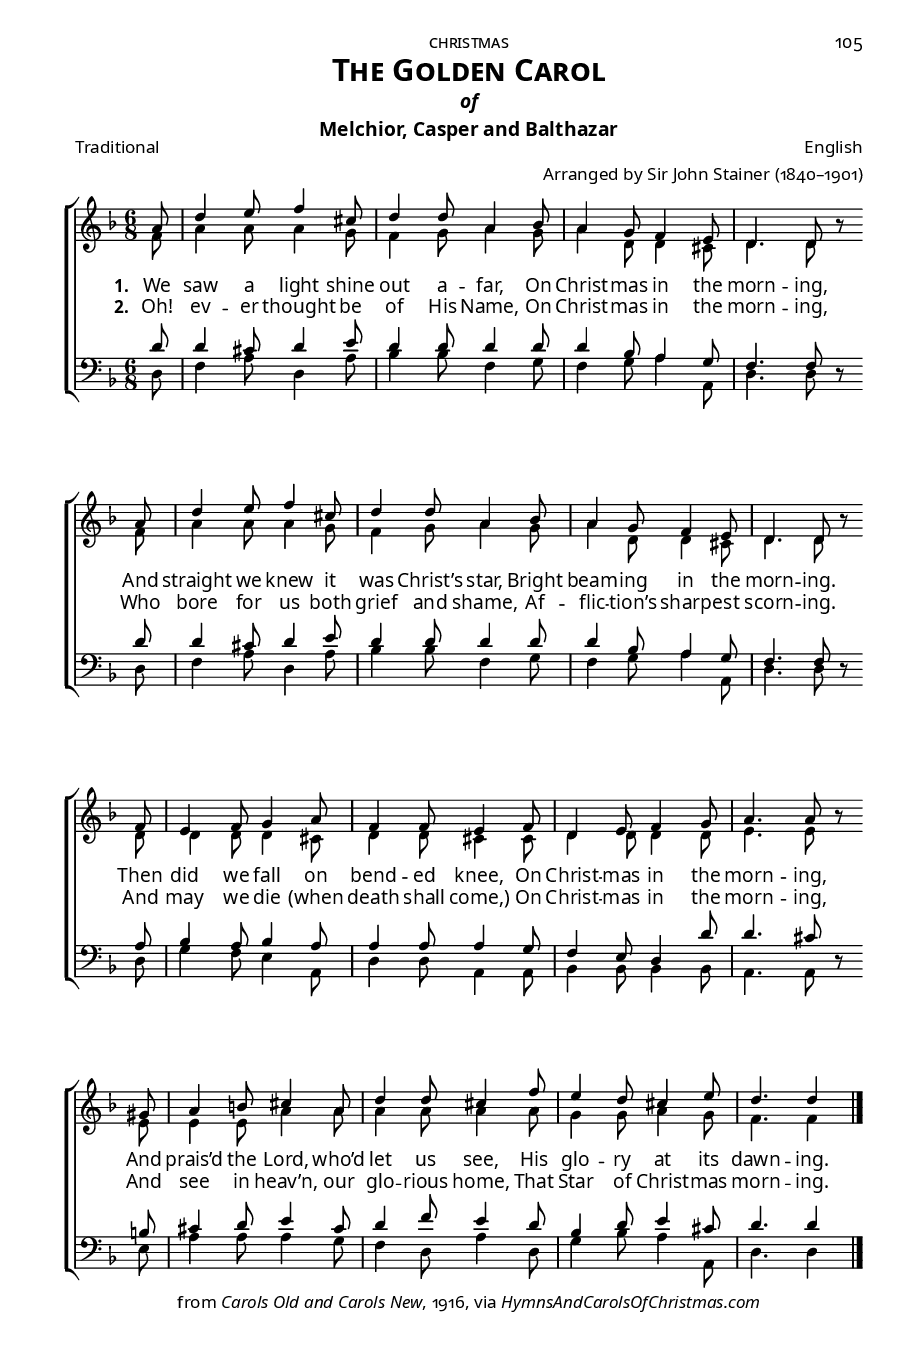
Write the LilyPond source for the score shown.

\version "2.14.2"
\include "util.ly"
\header {
  title = \markup{\override #'(font-name . "Garamond Premier Pro Semibold"){ \abs-fontsize #15 \smallCapsOldStyle"The Golden Carol"}}
  subtitle = \markup \center-column { \italic"of" "Melchior, Casper and Balthazar" }
  poet = \markup\oldStyleNum"Traditional"
  composer = \markup\oldStyleNum"English"
  arranger = \markup\oldStyleNum"Arranged by Sir John Stainer (1840–1901)"
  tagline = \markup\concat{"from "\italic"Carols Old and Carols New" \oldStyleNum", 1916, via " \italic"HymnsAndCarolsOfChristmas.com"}
}
\paper {
  %print-all-headers = ##f
  paper-height = 9\in
  paper-width = 6\in
  indent = 0\in
  %system-system-spacing = #'((basic-distance . 10) (padding . 0))
  %system-system-spacing =
  %  #'((basic-distance . 0)
  %     (minimum-distance . 0)
  %     (padding . -0.35)
  %     (stretchability . 100))
  ragged-last-bottom = ##f
  ragged-bottom = ##f
  two-sided = ##t
  inner-margin = 0.5\in
  outer-margin = 0.25\in
  top-margin = 0.25\in
  bottom-margin = 0.25\in
  first-page-number = #105
  print-first-page-number = ##t
  headerLine = \markup{\override #'(font-name . "Garamond Premier Pro") \smallCapsOldStyle"christmas"}
  oddHeaderMarkup = \markup\fill-line{
     \override #'(font-name . "Garamond Premier Pro")\abs-fontsize #8.5
     \combine 
        \fill-line{"" \on-the-fly #print-page-number-check-first
        \oldStylePageNum""
        }
        \fill-line{\headerLine}
  }
  evenHeaderMarkup = \markup {
     \override #'(font-name . "Garamond Premier Pro")\abs-fontsize #8.5
     \combine
        \on-the-fly #print-page-number-check-first
        \oldStylePageNum""
        \fill-line{\headerLine}
  }
}
#(set-global-staff-size 15) \paper{ #(define fonts (make-pango-font-tree "GoudyOlSt BT" "Garamond Premier Pro" "Garamond Premier Pro" (/ 15 20))) }
global = {
  \key f \major
  \time 6/8
  \override DynamicLineSpanner #'staff-padding = #0.0
  \override DynamicLineSpanner #'Y-extent = #'(-1 . 1)
}

sopMusic = \relative c'' {
  \partial 8 a8 |
  d4 e8 f4 cis8 |
  d4 d8 a4 bes8 |
  a4 g8 f4 e8 |
  
  d4. d8 bes'\rest \bar""\break a |
  d4 e8 f4 cis8 |
  d4 d8 a4 bes8 |
  
  a4 g8 f4 e8 |
  d4. d8 bes'\rest \bar""\break f |
  e4 f8 g4 a8 |
  
  f4 f8 e4 f8 |
  d4 e8 f4 g8 |
  a4. a8 bes\rest \bar""\break gis |
  
  a4 b8 cis4 a8 |
  d4 d8 cis4 f8 |
  e4 d8 cis4 e8 |
  \partial8*5 d4. d4 \bar "|."
}
sopWords = \lyricmode {
  
}

altoMusic = \relative c' {
  f8 |
  a4 a8 a4 g8 |
  f4 g8 a4 g8 |
  a4 d,8 d4 cis8 |
  
  d4. d8 s8 f |
  a4 a8 a4 g8 |
  f4 g8 a4 g8 |
  
  a4 d,8 d4 cis8 |
  d4. d8 s d |
  d4 d8 d4 cis8 |
  
  d4 d8 cis4 cis8 |
  d4 d8 d4 d8 |
  e4. e8 s e |
  
  e4 e8 a4 a8 |
  a4 a8 a4 a8 |
  g4 g8 a4 g8 |
  f4. f4 \bar "|."
}
altoWords = \lyricmode {
  \dropLyricsVII
  \set stanza = #"1. "
  We saw a light shine out a -- far, On Christ -- mas in the morn -- ing,
  And straight we knew it was Christ’s star, Bright beam -- ing in the morn -- ing.
  Then did we fall on bend -- ed knee, On Christ -- mas in the morn -- ing,
  And prais’d the Lord, who’d let us see, His glo -- ry at its dawn -- ing.
}
altoWordsII = \lyricmode {
  \dropLyricsVII
  \set stanza = #"2. "
  Oh! ev -- er thought be of His Name, On Christ -- mas in the morn -- ing,
  Who bore for us both grief and shame, Af -- flic -- tion’s sharp -- est scorn -- ing.
  And may we die "(when" death shall come,) On Christ -- mas in the morn -- ing,
  And see in heav’n, our glo -- rious home, That Star of Christ -- mas morn -- ing.
}
altoWordsIII = \lyricmode {
}
altoWordsIV = \lyricmode {
}
altoWordsV = \lyricmode {
}
altoWordsVI = \lyricmode {
}
tenorMusic = \relative c' {
  d8 |
  d4 cis8 d4 e8 |
  d4 d8 d4 d8 |
  d4 bes8 a4 g8 |
  
  f4. f8 s8 d' |
  d4 cis8 d4 e8 |
  d4 d8 d4 d8 |
  
  d4 bes8 a4 g8 |
  f4. f8 s a |
  bes4 a8 bes4 a8 |
  
  a4 a8 a4 g8 |
  f4 e8 d4 d'8 |
  d4. cis8 s b |
  
  cis4 d8 e4 cis8 |
  d4 f8 e4 d8 |
  bes4 d8 e4 cis8 |
  d4. d4 \bar "|."
}
tenorWords = \lyricmode {

}

bassMusic = \relative c {
  d8 |
  f4 a8 d,4 a'8 |
  bes4 bes8 f4 g8 |
  f4 g8 a4 a,8 |
  
  d4. d8 d\rest d |
  f4 a8 d,4 a'8 |
  bes4 bes8 f4 g8 |
  
  f4 g8 a4 a,8 |
  d4. d8 d\rest d |
  g4 f8 e4 a,8 |
  
  d4 d8 a4 a8 |
  bes4 bes8 bes4 bes8 |
  a4. a8 d\rest e |
  
  a4 a8 a4 g8 |
  f4 d8 a'4 d,8 |
  g4 bes8 a4 a,8 |
  d4. d4 \bar "|."
}
bassWords = \lyricmode {

}

pianoRH = \relative c' {
  
}
pianoLH = \relative c' {
  
}

\score {
  <<
   \new ChoirStaff <<
    \new Staff = women <<
      \new Voice = "sopranos" { \voiceOne << \global \sopMusic >> }
      \new Voice = "altos" { \voiceTwo << \global \altoMusic >> }
    >>
    \new Lyrics \with { alignAboveContext = #"women" \override VerticalAxisGroup #'nonstaff-relatedstaff-spacing = #'((basic-distance . 1))} \lyricsto "sopranos" \sopWords
     \new Lyrics = "altosVI"  \with { alignBelowContext = #"women" \override VerticalAxisGroup #'nonstaff-relatedstaff-spacing = #'((basic-distance . 1))} \lyricsto "sopranos" \altoWordsVI
    \new Lyrics = "altosV"  \with { alignBelowContext = #"women" \override VerticalAxisGroup #'nonstaff-relatedstaff-spacing = #'((basic-distance . 1))} \lyricsto "sopranos" \altoWordsV
    \new Lyrics = "altosIV"  \with { alignBelowContext = #"women" \override VerticalAxisGroup #'nonstaff-relatedstaff-spacing = #'((basic-distance . 1))} \lyricsto "sopranos" \altoWordsIV
    \new Lyrics = "altosIII"  \with { alignBelowContext = #"women" \override VerticalAxisGroup #'nonstaff-relatedstaff-spacing = #'((basic-distance . 1))} \lyricsto "sopranos" \altoWordsIII
    \new Lyrics = "altosII"  \with { alignBelowContext = #"women" \override VerticalAxisGroup #'nonstaff-relatedstaff-spacing = #'((basic-distance . 1))} \lyricsto "sopranos" \altoWordsII
    \new Lyrics = "altos"  \with { alignBelowContext = #"women" \override VerticalAxisGroup #'nonstaff-relatedstaff-spacing = #'((basic-distance . 1))} \lyricsto "sopranos" \altoWords
   \new Staff = men <<
      \clef bass
      \new Voice = "tenors" { \voiceOne << \global \tenorMusic >> }
      \new Voice = "basses" { \voiceTwo << \global \bassMusic >> }
    >>
    \new Lyrics \with { alignAboveContext = #"men" \override VerticalAxisGroup #'nonstaff-relatedstaff-spacing = #'((basic-distance . 1)) } \lyricsto "tenors" \tenorWords
    \new Lyrics \with { alignBelowContext = #"men" \override VerticalAxisGroup #'nonstaff-relatedstaff-spacing = #'((basic-distance . 1)) } \lyricsto "basses" \bassWords
  >>
%    \new PianoStaff << \new Staff { \new Voice { \pianoRH } } \new Staff { \clef "bass" \pianoLH } >>
  >>
  \layout {
    \context {
      \Score
      %\override SpacingSpanner #'base-shortest-duration = #(ly:make-moment 1 8)
      %\override SpacingSpanner #'common-shortest-duration = #(ly:make-moment 1 4)
    }
    \context {
      % Remove all empty staves
      % \Staff \RemoveEmptyStaves \override VerticalAxisGroup #'remove-first = ##t
    }
  }
  \midi {
    \tempo 4 = 90
    \set Staff.midiInstrument = "flute"
  
    \context {
      \Voice
      \remove "Dynamic_performer"
    }
  }
}
